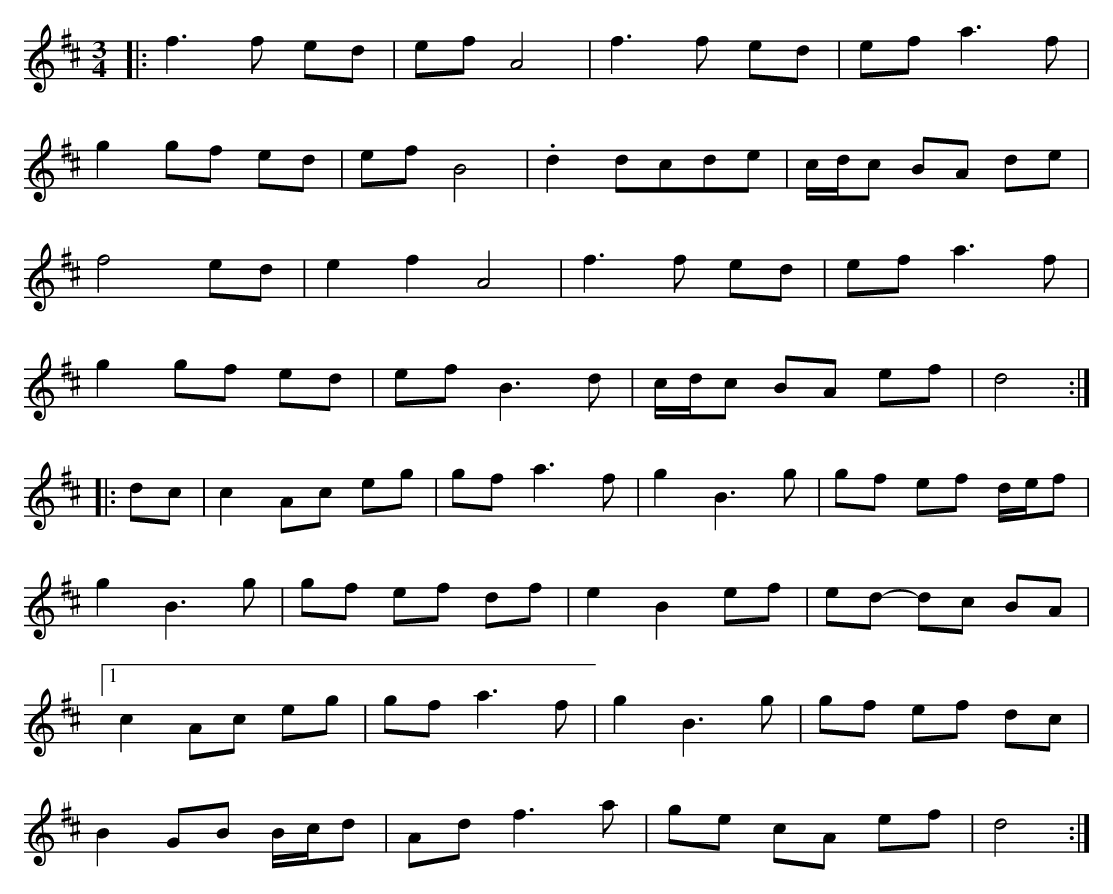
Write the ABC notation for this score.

X:1
M:3/4
K:D
|: f3f ed| ef A4| f3f ed| ef a3f|
g2 gf ed|ef B4| .d2 dcde| c/d/c BA de|
 f4 ed| e2f2 A4| f3f ed| ef a3f|
 g2 gf ed| ef B3d| c/d/c BA ef| d4:|
|:dc| c2 Ac eg| gf a3f| g2 B3g| gf ef d/e/f|
 g2 B3g| gf ef df| e2 B2 ef| ed- dc BA|
[1 c2 Ac eg| gf a3f| g2 B3g| gf ef dc|
 B2 GB B/c/d| Ad f3a| ge cA ef| d4:|
